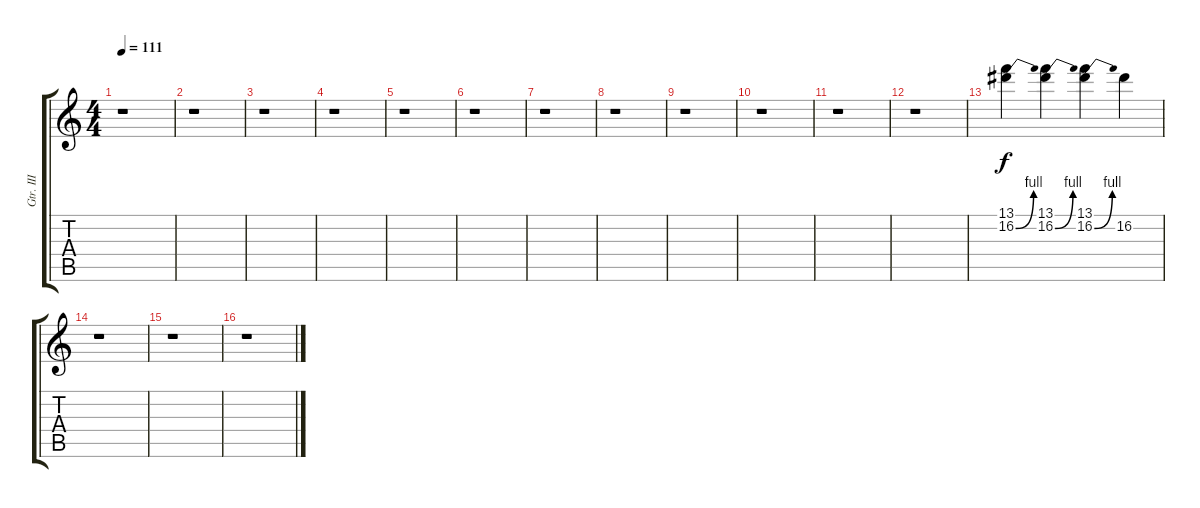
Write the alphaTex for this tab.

\track ("Gtr. III" "Gtr. III") {instrument distortionguitar}
\staff {score tabs}
\tuning (E4 B3 G3 D3 A2 E2) {hide}
\ts (4 4)
\tempo 111
\clef g2
\ks c
r.1{dy f} |
r.1 |
r.1 |
r.1 |
r.1 |
r.1 |
r.1 |
r.1 |
r.1 |
r.1 |
r.1 |
r.1 |
(13.1 16.2{be (bend 0 0 60 4)}).4 (13.1 16.2{be (bend 0 0 60 4)}).4 (13.1 16.2{be (bend 0 0 60 4)}).4 16.2.4 |
r.1 |
r.1 |
r.1
